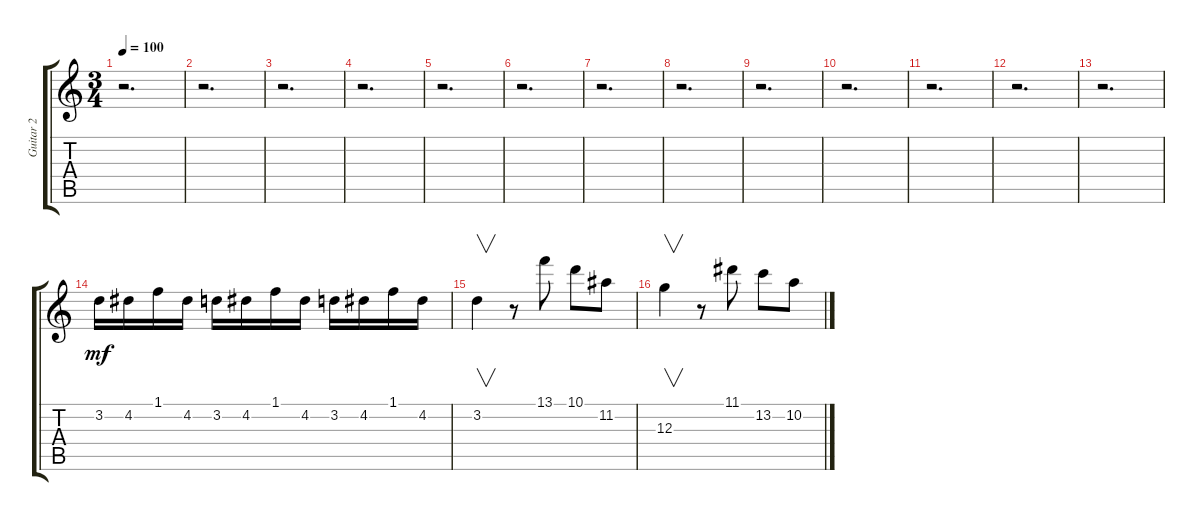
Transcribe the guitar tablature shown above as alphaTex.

\track ("Guitar 2" "Guitar 2") {instrument acousticguitarnylon}
\staff {score tabs}
\tuning (E4 B3 G3 D3 A2 E2) {hide}
\ts (3 4)
\tempo 100
\clef g2
\ks c
r.2{d dy mf} |
r.2{d} |
r.2{d} |
r.2{d} |
r.2{d} |
r.2{d} |
r.2{d} |
r.2{d} |
r.2{d} |
r.2{d} |
r.2{d} |
r.2{d} |
r.2{d} |
3.2.16 4.2.16 1.1.16 4.2.16 3.2.16 4.2.16 1.1.16 4.2.16 3.2.16 4.2.16 1.1.16 4.2.16 |
3.2.4{v} r.8 13.1.8 10.1.8 11.2.8 |
12.3.4{v} r.8 11.1.8 13.2.8 10.2.8
